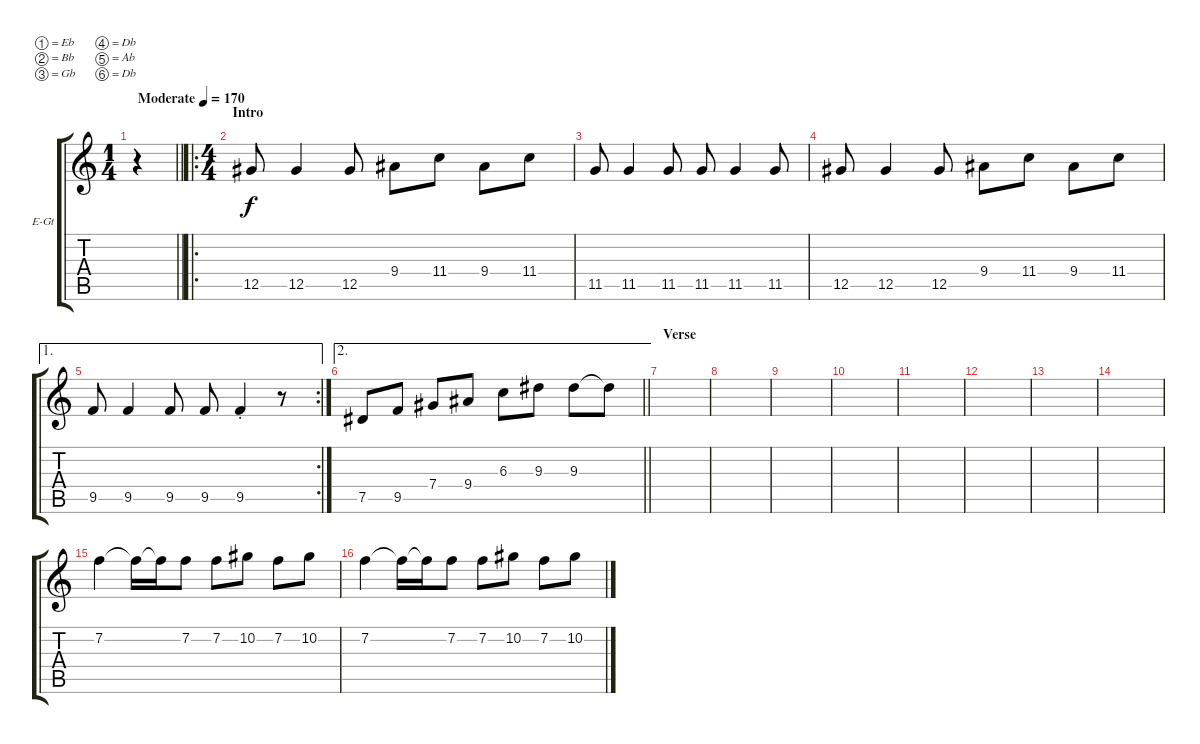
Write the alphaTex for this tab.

\bracketExtendMode groupsimilarinstruments
\firstSystemTrackNameOrientation horizontal
\otherSystemsTrackNameOrientation horizontal
\track ("Rhythm" "E-Gt") {instrument distortionguitar}
\staff {score tabs}
\tuning (Eb4 Bb3 Gb3 Db3 Ab2 Db2)
\voice
\ts (1 4)
\beaming (8 2)
\tempo (170 "Moderate")
\clef g2
\barLineRight lightlight
\ks c
r.4{dy f instrument distortionguitar} |
\ro
\ts (4 4)
\beaming (8 2 2 2 2)
\section ("" "Intro")
12.5.8 12.5.4 12.5.8 9.4.8 11.4.8 9.4.8 11.4.8 |
11.5.8 11.5.4 11.5.8 11.5.8 11.5.4 11.5.8 |
12.5.8 12.5.4 12.5.8 9.4.8 11.4.8 9.4.8 11.4.8 |
\ae 1
\rc 2
9.5.8 9.5.4 9.5.8 9.5.8 9.5{st}.4 r.8 |
\ae 2
\barLineRight lightlight
7.5.8 9.5.8 7.4.8 9.4.8 6.3.8 9.3.8 9.3.8 9.3{t}.8 |
\section ("" "Verse")
|
|
|
|
|
|
|
|
7.2.4 7.2{t}.16 7.2{t}.16 7.2.8 7.2.8 10.2.8 7.2.8 10.2.8 |
7.2.4 7.2{t}.16 7.2{t}.16 7.2.8 7.2.8 10.2.8 7.2.8 10.2.8
\voice
\clef g2
\ottava regular
\simile none
\barLineRight lightlight
\ks c
r.4{dy mf} |
|
|
|
|
\barLineRight lightlight
|
|
|
|
|
|
|
|
|
|
